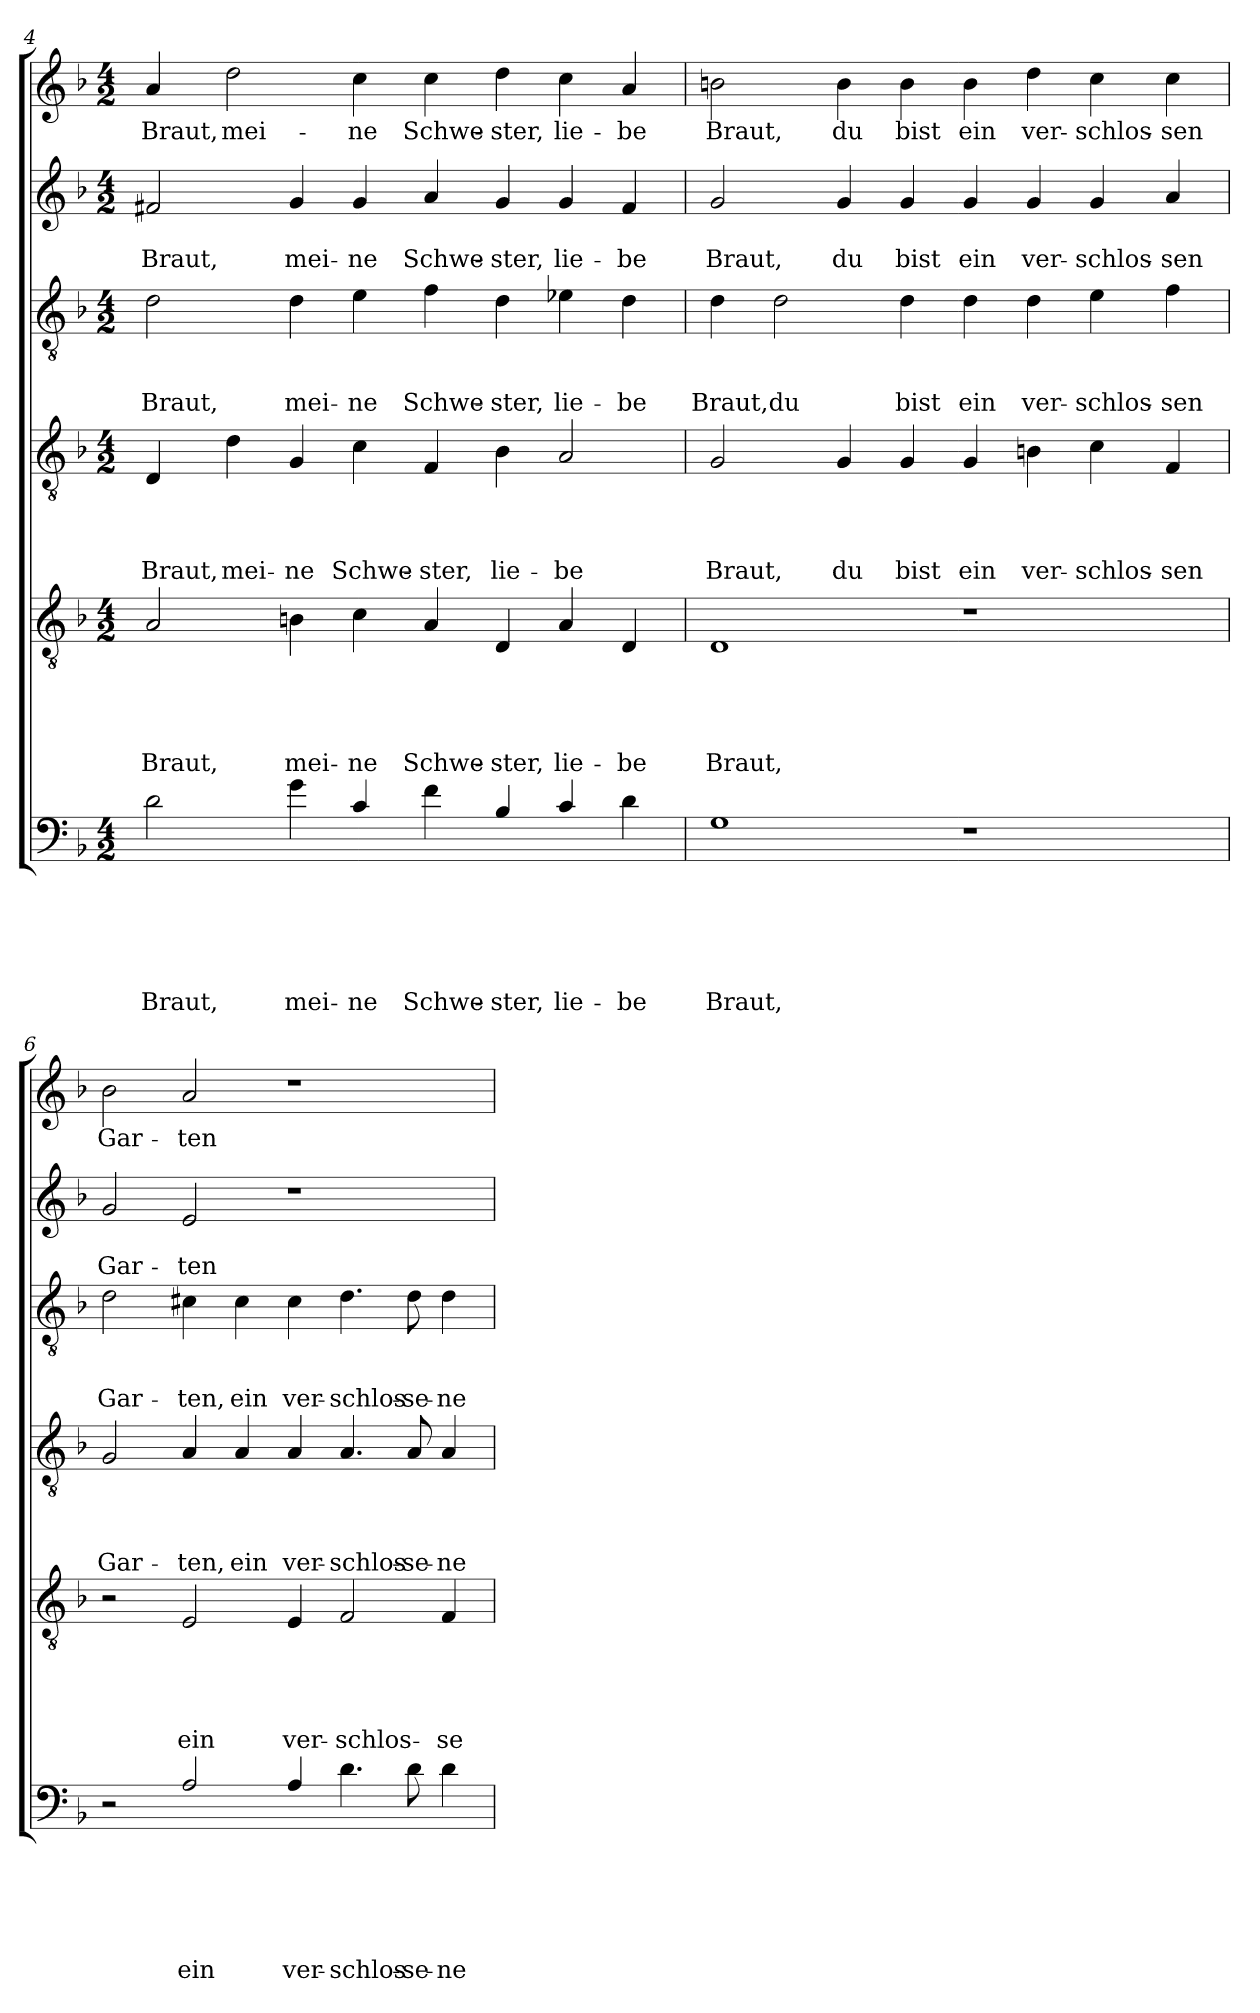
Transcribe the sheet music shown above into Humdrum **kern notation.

**kern	**text	**text	**text	**text	**text	**text	**kern	**text	**text	**text	**text	**text	**kern	**text	**text	**text	**text	**kern	**text	**text	**text	**kern	**text	**text	**kern	**text
*part6	*part6	*part6	*part6	*part6	*part6	*part6	*part5	*part5	*part5	*part5	*part5	*part5	*part4	*part4	*part4	*part4	*part4	*part3	*part3	*part3	*part3	*part2	*part2	*part2	*part1	*part1
*staff6	*staff6	*staff6	*staff6	*staff6	*staff6	*staff6	*staff5	*staff5	*staff5	*staff5	*staff5	*staff5	*staff4	*staff4	*staff4	*staff4	*staff4	*staff3	*staff3	*staff3	*staff3	*staff2	*staff2	*staff2	*staff1	*staff1
!!LO:LB:g=z
*clefF4	*	*	*	*	*	*	*clefGv2	*	*	*	*	*	*clefGv2	*	*	*	*	*clefGv2	*	*	*	*clefG2	*	*	*clefG2	*
*ITrd8c14	*	*	*	*	*	*	*	*	*	*	*	*	*	*	*	*	*	*	*	*	*	*	*	*	*	*
*k[b-]	*	*	*	*	*	*	*k[b-]	*	*	*	*	*	*k[b-]	*	*	*	*	*k[b-]	*	*	*	*k[b-]	*	*	*k[b-]	*
*F:	*	*	*	*	*	*	*F:	*	*	*	*	*	*F:	*	*	*	*	*F:	*	*	*	*F:	*	*	*F:	*
*M4/2	*	*	*	*	*	*	*M4/2	*	*	*	*	*	*M4/2	*	*	*	*	*M4/2	*	*	*	*M4/2	*	*	*M4/2	*
=4	=4	=4	=4	=4	=4	=4	=4	=4	=4	=4	=4	=4	=4	=4	=4	=4	=4	=4	=4	=4	=4	=4	=4	=4	=4	=4
!	!	!	!	!	!	!LO:LY:b	!	!	!	!	!	!LO:LY:b	!	!	!	!	!LO:LY:b	!	!	!	!LO:LY:b	!	!	!LO:LY:b	!	!LO:LY:b
2D\	.	.	.	.	.	Braut,	2A/	.	.	.	.	Braut,	4D/	.	.	.	Braut,	2d\	.	.	Braut,	2f#X/	.	Braut,	4a/	Braut,
!	!	!	!	!	!	!	!	!	!	!	!	!	!	!	!	!	!LO:LY:b	!	!	!	!	!	!	!	!	!LO:LY:b
.	.	.	.	.	.	.	.	.	.	.	.	.	4d\	.	.	.	mei-	.	.	.	.	.	.	.	2dd\	mei-
!	!	!	!	!	!	!LO:LY:b	!	!	!	!	!	!LO:LY:b	!	!	!	!	!LO:LY:b	!	!	!	!LO:LY:b	!	!	!LO:LY:b	!	!
4G\	.	.	.	.	.	mei-	4Bn\	.	.	.	.	mei-	4G/	.	.	.	-ne	4d\	.	.	mei-	4g/	.	mei-	.	.
!	!	!	!	!	!	!LO:LY:b	!	!	!	!	!	!LO:LY:b	!	!	!	!	!LO:LY:b	!	!	!	!LO:LY:b	!	!	!LO:LY:b	!	!LO:LY:b
4C/	.	.	.	.	.	-ne	4c\	.	.	.	.	-ne	4c\	.	.	.	Schwe-	4e\	.	.	-ne	4g/	.	-ne	4cc\	-ne
!	!	!	!	!	!	!LO:LY:b	!	!	!	!	!	!LO:LY:b	!	!	!	!	!LO:LY:b	!	!	!	!LO:LY:b	!	!	!LO:LY:b	!	!LO:LY:b
4F\	.	.	.	.	.	Schwe-	4A/	.	.	.	.	Schwe-	4F/	.	.	.	-ster,	4f\	.	.	Schwe-	4a/	.	Schwe-	4cc\	Schwe-
!	!	!	!	!	!	!LO:LY:b	!	!	!	!	!	!LO:LY:b	!	!	!	!	!LO:LY:b	!	!	!	!LO:LY:b	!	!	!LO:LY:b	!	!LO:LY:b
4BB-/	.	.	.	.	.	-ster,	4D/	.	.	.	.	-ster,	4B-\	.	.	.	lie-	4d\	.	.	-ster,	4g/	.	-ster,	4dd\	-ster,
!	!	!	!	!	!	!LO:LY:b	!	!	!	!	!	!LO:LY:b	!	!	!	!	!LO:LY:b	!	!	!	!LO:LY:b	!	!	!LO:LY:b	!	!LO:LY:b
4C/	.	.	.	.	.	lie-	4A/	.	.	.	.	lie-	2A/	.	.	.	-be	4e-X\	.	.	lie-	4g/	.	lie-	4cc\	lie-
!	!	!	!	!	!	!LO:LY:b	!	!	!	!	!	!LO:LY:b	!	!	!	!	!	!	!	!	!LO:LY:b	!	!	!LO:LY:b	!	!LO:LY:b
4D\	.	.	.	.	.	-be	4D/	.	.	.	.	-be	.	.	.	.	.	4d\	.	.	-be	4f#/	.	-be	4a/	-be
=5	=5	=5	=5	=5	=5	=5	=5	=5	=5	=5	=5	=5	=5	=5	=5	=5	=5	=5	=5	=5	=5	=5	=5	=5	=5	=5
!	!	!	!	!	!	!LO:LY:b	!	!	!	!	!	!LO:LY:b	!	!	!	!	!LO:LY:b	!	!	!	!LO:LY:b	!	!	!LO:LY:b	!	!LO:LY:b
1GG	.	.	.	.	.	Braut,	1D	.	.	.	.	Braut,	2G/	.	.	.	Braut,	4d\	.	.	Braut,	2g/	.	Braut,	2bn\	Braut,
!	!	!	!	!	!	!	!	!	!	!	!	!	!	!	!	!	!	!	!	!	!LO:LY:b	!	!	!	!	!
.	.	.	.	.	.	.	.	.	.	.	.	.	.	.	.	.	.	2d\	.	.	du	.	.	.	.	.
!	!	!	!	!	!	!	!	!	!	!	!	!	!	!	!	!	!LO:LY:b	!	!	!	!	!	!	!LO:LY:b	!	!LO:LY:b
.	.	.	.	.	.	.	.	.	.	.	.	.	4G/	.	.	.	du	.	.	.	.	4g/	.	du	4b\	du
!	!	!	!	!	!	!	!	!	!	!	!	!	!	!	!	!	!LO:LY:b	!	!	!	!LO:LY:b	!	!	!LO:LY:b	!	!LO:LY:b
.	.	.	.	.	.	.	.	.	.	.	.	.	4G/	.	.	.	bist	4d\	.	.	bist	4g/	.	bist	4b\	bist
!	!	!	!	!	!	!	!	!	!	!	!	!	!	!	!	!	!LO:LY:b	!	!	!	!LO:LY:b	!	!	!LO:LY:b	!	!LO:LY:b
1r	.	.	.	.	.	.	1r	.	.	.	.	.	4G/	.	.	.	ein	4d\	.	.	ein	4g/	.	ein	4b\	ein
!	!	!	!	!	!	!	!	!	!	!	!	!	!	!	!	!	!LO:LY:b	!	!	!	!LO:LY:b	!	!	!LO:LY:b	!	!LO:LY:b
.	.	.	.	.	.	.	.	.	.	.	.	.	4Bn\	.	.	.	ver-	4d\	.	.	ver-	4g/	.	ver-	4dd\	ver-
!	!	!	!	!	!	!	!	!	!	!	!	!	!	!	!	!	!LO:LY:b	!	!	!	!LO:LY:b	!	!	!LO:LY:b	!	!LO:LY:b
.	.	.	.	.	.	.	.	.	.	.	.	.	4c\	.	.	.	-schlos-	4e\	.	.	-schlos-	4g/	.	-schlos-	4cc\	-schlos-
!	!	!	!	!	!	!	!	!	!	!	!	!	!	!	!	!	!LO:LY:b	!	!	!	!LO:LY:b	!	!	!LO:LY:b	!	!LO:LY:b
.	.	.	.	.	.	.	.	.	.	.	.	.	4F/	.	.	.	-sen	4f\	.	.	-sen	4a/	.	-sen	4cc\	-sen
=6	=6	=6	=6	=6	=6	=6	=6	=6	=6	=6	=6	=6	=6	=6	=6	=6	=6	=6	=6	=6	=6	=6	=6	=6	=6	=6
!	!	!	!	!	!	!	!	!	!	!	!	!	!	!	!	!	!LO:LY:b	!	!	!	!LO:LY:b	!	!	!LO:LY:b	!	!LO:LY:b
2r	.	.	.	.	.	.	2r	.	.	.	.	.	2G/	.	.	.	Gar-	2d\	.	.	Gar-	2g/	.	Gar-	2b-\	Gar-
!	!	!	!	!	!	!LO:LY:b	!	!	!	!	!	!LO:LY:b	!	!	!	!	!LO:LY:b	!	!	!	!LO:LY:b	!	!	!LO:LY:b	!	!LO:LY:b
2AA/	.	.	.	.	.	ein	2E/	.	.	.	.	ein	4A/	.	.	.	-ten,	4c#X\	.	.	-ten,	2e/	.	-ten	2a/	-ten
!	!	!	!	!	!	!	!	!	!	!	!	!	!	!	!	!	!LO:LY:b	!	!	!	!LO:LY:b	!	!	!	!	!
.	.	.	.	.	.	.	.	.	.	.	.	.	4A/	.	.	.	ein	4c#\	.	.	ein	.	.	.	.	.
!	!	!	!	!	!	!LO:LY:b	!	!	!	!	!	!LO:LY:b	!	!	!	!	!LO:LY:b	!	!	!	!LO:LY:b	!	!	!	!	!
4AA/	.	.	.	.	.	ver-	4E/	.	.	.	.	ver-	4A/	.	.	.	ver-	4c#\	.	.	ver-	1r	.	.	1r	.
!	!	!	!	!	!	!LO:LY:b	!	!	!	!	!	!LO:LY:b	!	!	!	!	!LO:LY:b	!	!	!	!LO:LY:b	!	!	!	!	!
4.D\	.	.	.	.	.	-schlos-	2F/	.	.	.	.	-schlos-	4.A/	.	.	.	-schlos-	4.d\	.	.	-schlos-	.	.	.	.	.
!	!	!	!	!	!	!LO:LY:b	!	!	!	!	!	!	!	!	!	!	!LO:LY:b	!	!	!	!LO:LY:b	!	!	!	!	!
8D\	.	.	.	.	.	-se-	.	.	.	.	.	.	8A/	.	.	.	-se-	8d\	.	.	-se-	.	.	.	.	.
!	!	!	!	!	!	!LO:LY:b	!	!	!	!	!	!LO:LY:b	!	!	!	!	!LO:LY:b	!	!	!	!LO:LY:b	!	!	!	!	!
4D\	.	.	.	.	.	-ne	4F/	.	.	.	.	-se-	4A/	.	.	.	-ne	4d\	.	.	-ne	.	.	.	.	.
=	=	=	=	=	=	=	=	=	=	=	=	=	=	=	=	=	=	=	=	=	=	=	=	=	=	=
*-	*-	*-	*-	*-	*-	*-	*-	*-	*-	*-	*-	*-	*-	*-	*-	*-	*-	*-	*-	*-	*-	*-	*-	*-	*-	*-
